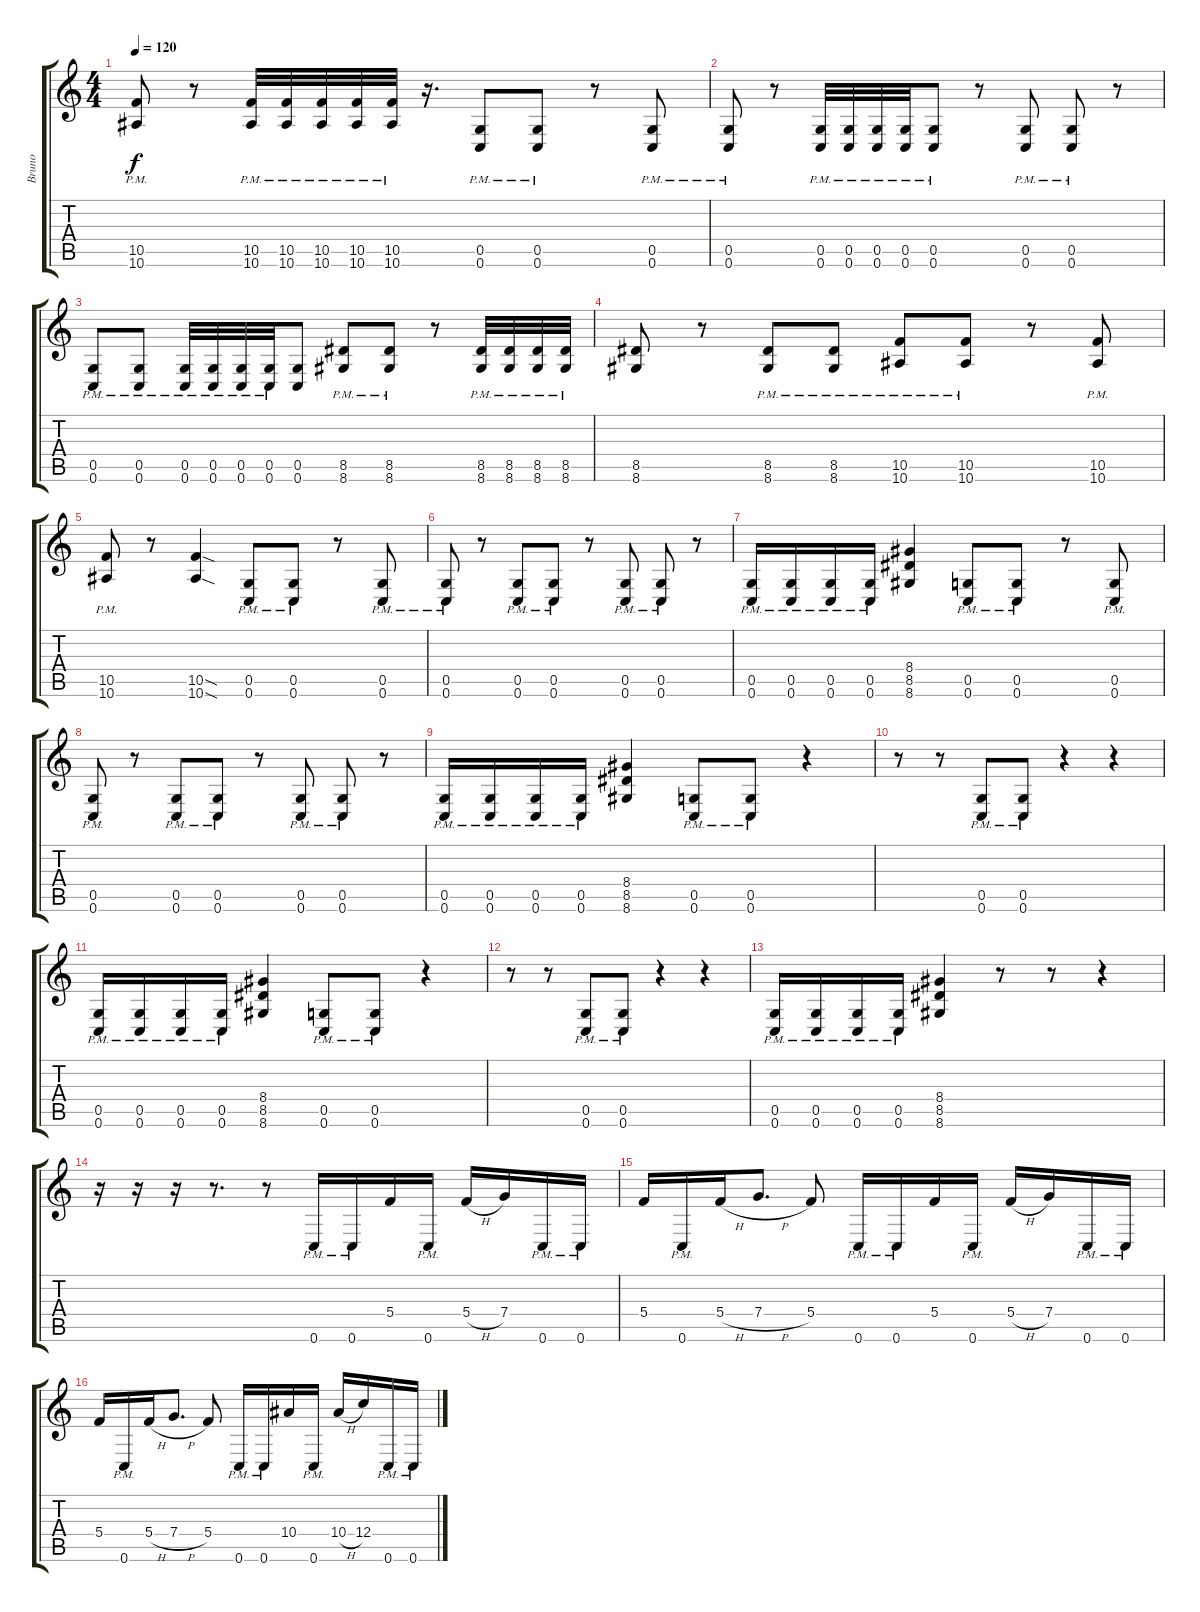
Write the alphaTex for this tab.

\track ("Bruno" "Bruno") {instrument distortionguitar}
\staff {score tabs}
\tuning (D4 A3 F3 C3 G2 C2) {hide}
\ts (4 4)
\tempo 120
\clef g2
\ks c
(10.5{pm} 10.6{pm}).8{dy f} r.8 (10.5{pm} 10.6{pm}).32 (10.5{pm} 10.6{pm}).32 (10.5{pm} 10.6{pm}).32 (10.5{pm} 10.6{pm}).32 (10.5{pm} 10.6{pm}).32 r.16{d} (0.5{pm} 0.6{pm}).8 (0.5{pm} 0.6{pm}).8 r.8 (0.5{pm} 0.6{pm}).8 |
(0.5{pm} 0.6{pm}).8 r.8 (0.5{pm} 0.6{pm}).32 (0.5{pm} 0.6{pm}).32 (0.5{pm} 0.6{pm}).32 (0.5{pm} 0.6{pm}).32 (0.5{pm} 0.6{pm}).8 r.8 (0.5{pm} 0.6{pm}).8 (0.5{pm} 0.6{pm}).8 r.8 |
(0.5{pm} 0.6{pm}).8 (0.5{pm} 0.6{pm}).8 (0.5{pm} 0.6{pm}).32 (0.5{pm} 0.6{pm}).32 (0.5{pm} 0.6{pm}).32 (0.5{pm} 0.6{pm}).32 (0.5 0.6).8 (8.5{pm} 8.6{pm}).8 (8.5{pm} 8.6{pm}).8 r.8 (8.5{pm} 8.6{pm}).32 (8.5{pm} 8.6{pm}).32 (8.5{pm} 8.6{pm}).32 (8.5{pm} 8.6{pm}).32 |
(8.5 8.6).8 r.8 (8.5{pm} 8.6{pm}).8 (8.5{pm} 8.6{pm}).8 (10.5{pm} 10.6{pm}).8 (10.5{pm} 10.6{pm}).8 r.8 (10.5{pm} 10.6{pm}).8 |
(10.5{pm} 10.6{pm}).8 r.8 (10.5{sod} 10.6{sod}).4 (0.5{pm} 0.6{pm}).8 (0.5{pm} 0.6{pm}).8 r.8 (0.5{pm} 0.6{pm}).8 |
(0.5{pm} 0.6{pm}).8 r.8 (0.5{pm} 0.6{pm}).8 (0.5{pm} 0.6{pm}).8 r.8 (0.5{pm} 0.6{pm}).8 (0.5{pm} 0.6{pm}).8 r.8 |
(0.5{pm} 0.6{pm}).16 (0.5{pm} 0.6{pm}).16 (0.5{pm} 0.6{pm}).16 (0.5{pm} 0.6{pm}).16 (8.4 8.5 8.6).4 (0.5{pm} 0.6{pm}).8 (0.5{pm} 0.6{pm}).8 r.8 (0.5{pm} 0.6{pm}).8 |
(0.5{pm} 0.6{pm}).8 r.8 (0.5{pm} 0.6{pm}).8 (0.5{pm} 0.6{pm}).8 r.8 (0.5{pm} 0.6{pm}).8 (0.5{pm} 0.6{pm}).8 r.8 |
(0.5{pm} 0.6{pm}).16 (0.5{pm} 0.6{pm}).16 (0.5{pm} 0.6{pm}).16 (0.5{pm} 0.6{pm}).16 (8.4 8.5 8.6).4 (0.5{pm} 0.6{pm}).8 (0.5{pm} 0.6{pm}).8 r.4 |
r.8 r.8 (0.5{pm} 0.6{pm}).8 (0.5{pm} 0.6{pm}).8 r.4 r.4 |
(0.5{pm} 0.6{pm}).16 (0.5{pm} 0.6{pm}).16 (0.5{pm} 0.6{pm}).16 (0.5{pm} 0.6{pm}).16 (8.4 8.5 8.6).4 (0.5{pm} 0.6{pm}).8 (0.5{pm} 0.6{pm}).8 r.4 |
r.8 r.8 (0.5{pm} 0.6{pm}).8 (0.5{pm} 0.6{pm}).8 r.4 r.4 |
(0.5{pm} 0.6{pm}).16 (0.5{pm} 0.6{pm}).16 (0.5{pm} 0.6{pm}).16 (0.5{pm} 0.6{pm}).16 (8.4 8.5 8.6).4 r.8 r.8 r.4 |
r.16 r.16 r.16 r.8{d} r.8 0.6{pm}.16{balance 0} 0.6{pm}.16 5.4.16 0.6{pm}.16 5.4{h}.16 7.4.16 0.6{pm}.16 0.6{pm}.16 |
5.4.16 0.6{pm}.16 5.4{h}.16 7.4{h}.8{d} 5.4.8 0.6{pm}.16 0.6{pm}.16 5.4.16 0.6{pm}.16 5.4{h}.16 7.4.16 0.6{pm}.16 0.6{pm}.16 |
5.4.16 0.6{pm}.16 5.4{h}.16 7.4{h}.8{d} 5.4.8 0.6{pm}.16 0.6{pm}.16 10.4.16 0.6{pm}.16 10.4{h}.16 12.4.16 0.6{pm}.16 0.6{pm}.16
